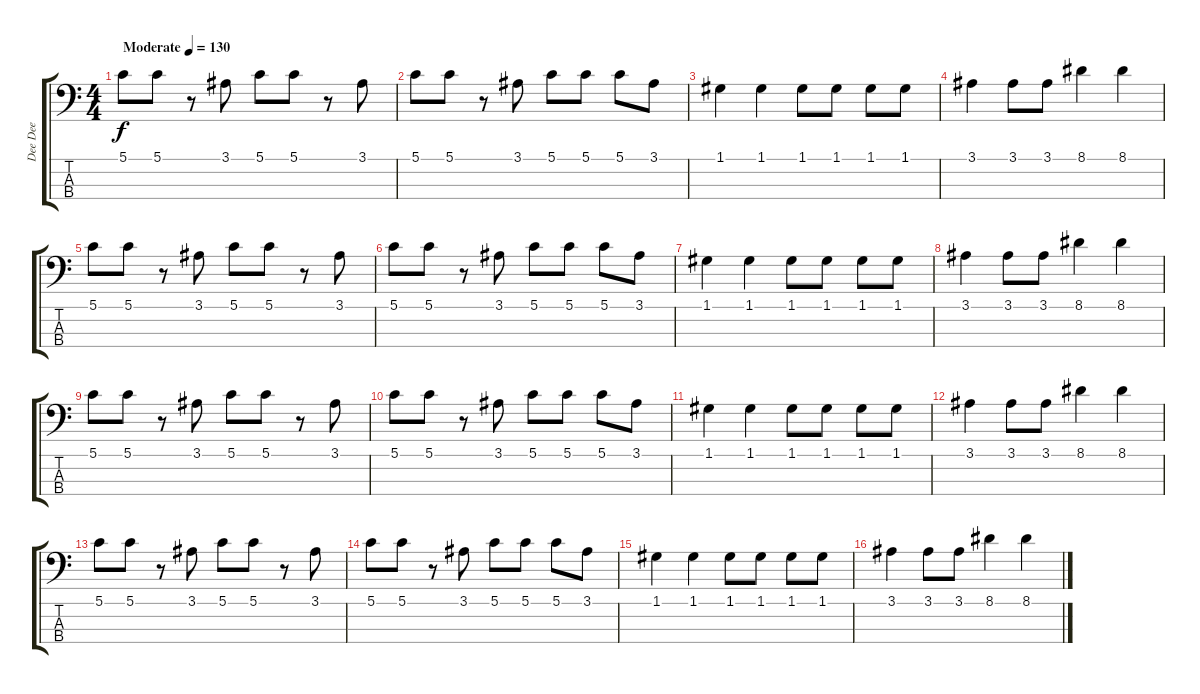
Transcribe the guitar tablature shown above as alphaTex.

\track ("Dee Dee" "Dee Dee") {instrument electricbassfinger}
\staff {score tabs}
\tuning (G2 D2 A1 E1) {hide}
\ts (4 4)
\tempo (130 "Moderate")
\clef f4
\ks c
5.1.8{dy f instrument electricbassfinger} 5.1.8 r.8 3.1.8 5.1.8 5.1.8 r.8 3.1.8 |
5.1.8 5.1.8 r.8 3.1.8 5.1.8 5.1.8 5.1.8 3.1.8 |
1.1.4 1.1.4 1.1.8 1.1.8 1.1.8 1.1.8 |
3.1.4 3.1.8 3.1.8 8.1.4 8.1.4 |
5.1.8 5.1.8 r.8 3.1.8 5.1.8 5.1.8 r.8 3.1.8 |
5.1.8 5.1.8 r.8 3.1.8 5.1.8 5.1.8 5.1.8 3.1.8 |
1.1.4 1.1.4 1.1.8 1.1.8 1.1.8 1.1.8 |
3.1.4 3.1.8 3.1.8 8.1.4 8.1.4 |
5.1.8 5.1.8 r.8 3.1.8 5.1.8 5.1.8 r.8 3.1.8 |
5.1.8 5.1.8 r.8 3.1.8 5.1.8 5.1.8 5.1.8 3.1.8 |
1.1.4 1.1.4 1.1.8 1.1.8 1.1.8 1.1.8 |
3.1.4 3.1.8 3.1.8 8.1.4 8.1.4 |
5.1.8 5.1.8 r.8 3.1.8 5.1.8 5.1.8 r.8 3.1.8 |
5.1.8 5.1.8 r.8 3.1.8 5.1.8 5.1.8 5.1.8 3.1.8 |
1.1.4 1.1.4 1.1.8 1.1.8 1.1.8 1.1.8 |
3.1.4 3.1.8 3.1.8 8.1.4 8.1.4
